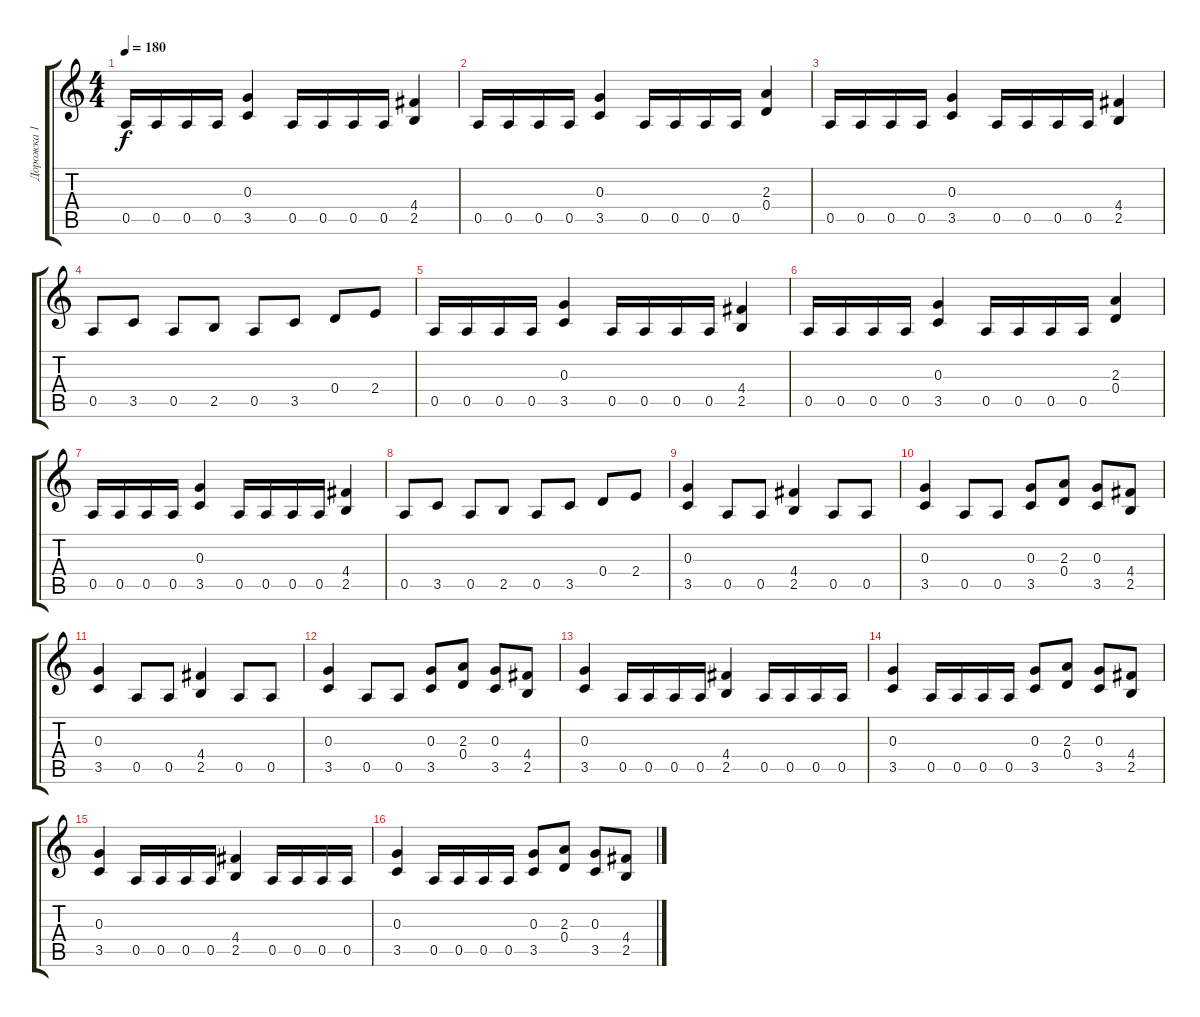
\track ("Дорожка 1" "Дорожка 1") {instrument distortionguitar}
\staff {score tabs}
\tuning (E4 B3 G3 D3 A2 E2) {hide}
\ts (4 4)
\tempo 180
\clef g2
\ks c
0.5.16{dy f} 0.5.16 0.5.16 0.5.16 (0.3 3.5).4 0.5.16 0.5.16 0.5.16 0.5.16 (4.4 2.5).4 |
0.5.16 0.5.16 0.5.16 0.5.16 (0.3 3.5).4 0.5.16 0.5.16 0.5.16 0.5.16 (2.3 0.4).4 |
0.5.16 0.5.16 0.5.16 0.5.16 (0.3 3.5).4 0.5.16 0.5.16 0.5.16 0.5.16 (4.4 2.5).4 |
0.5.8 3.5.8 0.5.8 2.5.8 0.5.8 3.5.8 0.4.8 2.4.8 |
0.5.16 0.5.16 0.5.16 0.5.16 (0.3 3.5).4 0.5.16 0.5.16 0.5.16 0.5.16 (4.4 2.5).4 |
0.5.16 0.5.16 0.5.16 0.5.16 (0.3 3.5).4 0.5.16 0.5.16 0.5.16 0.5.16 (2.3 0.4).4 |
0.5.16 0.5.16 0.5.16 0.5.16 (0.3 3.5).4 0.5.16 0.5.16 0.5.16 0.5.16 (4.4 2.5).4 |
0.5.8 3.5.8 0.5.8 2.5.8 0.5.8 3.5.8 0.4.8 2.4.8 |
(0.3 3.5).4 0.5.8 0.5.8 (4.4 2.5).4 0.5.8 0.5.8 |
(0.3 3.5).4 0.5.8 0.5.8 (0.3 3.5).8 (2.3 0.4).8 (0.3 3.5).8 (4.4 2.5).8 |
(0.3 3.5).4 0.5.8 0.5.8 (4.4 2.5).4 0.5.8 0.5.8 |
(0.3 3.5).4 0.5.8 0.5.8 (0.3 3.5).8 (2.3 0.4).8 (0.3 3.5).8 (4.4 2.5).8 |
(0.3 3.5).4 0.5.16 0.5.16 0.5.16 0.5.16 (4.4 2.5).4 0.5.16 0.5.16 0.5.16 0.5.16 |
(0.3 3.5).4 0.5.16 0.5.16 0.5.16 0.5.16 (0.3 3.5).8 (2.3 0.4).8 (0.3 3.5).8 (4.4 2.5).8 |
(0.3 3.5).4 0.5.16 0.5.16 0.5.16 0.5.16 (4.4 2.5).4 0.5.16 0.5.16 0.5.16 0.5.16 |
(0.3 3.5).4 0.5.16 0.5.16 0.5.16 0.5.16 (0.3 3.5).8 (2.3 0.4).8 (0.3 3.5).8 (4.4 2.5).8
